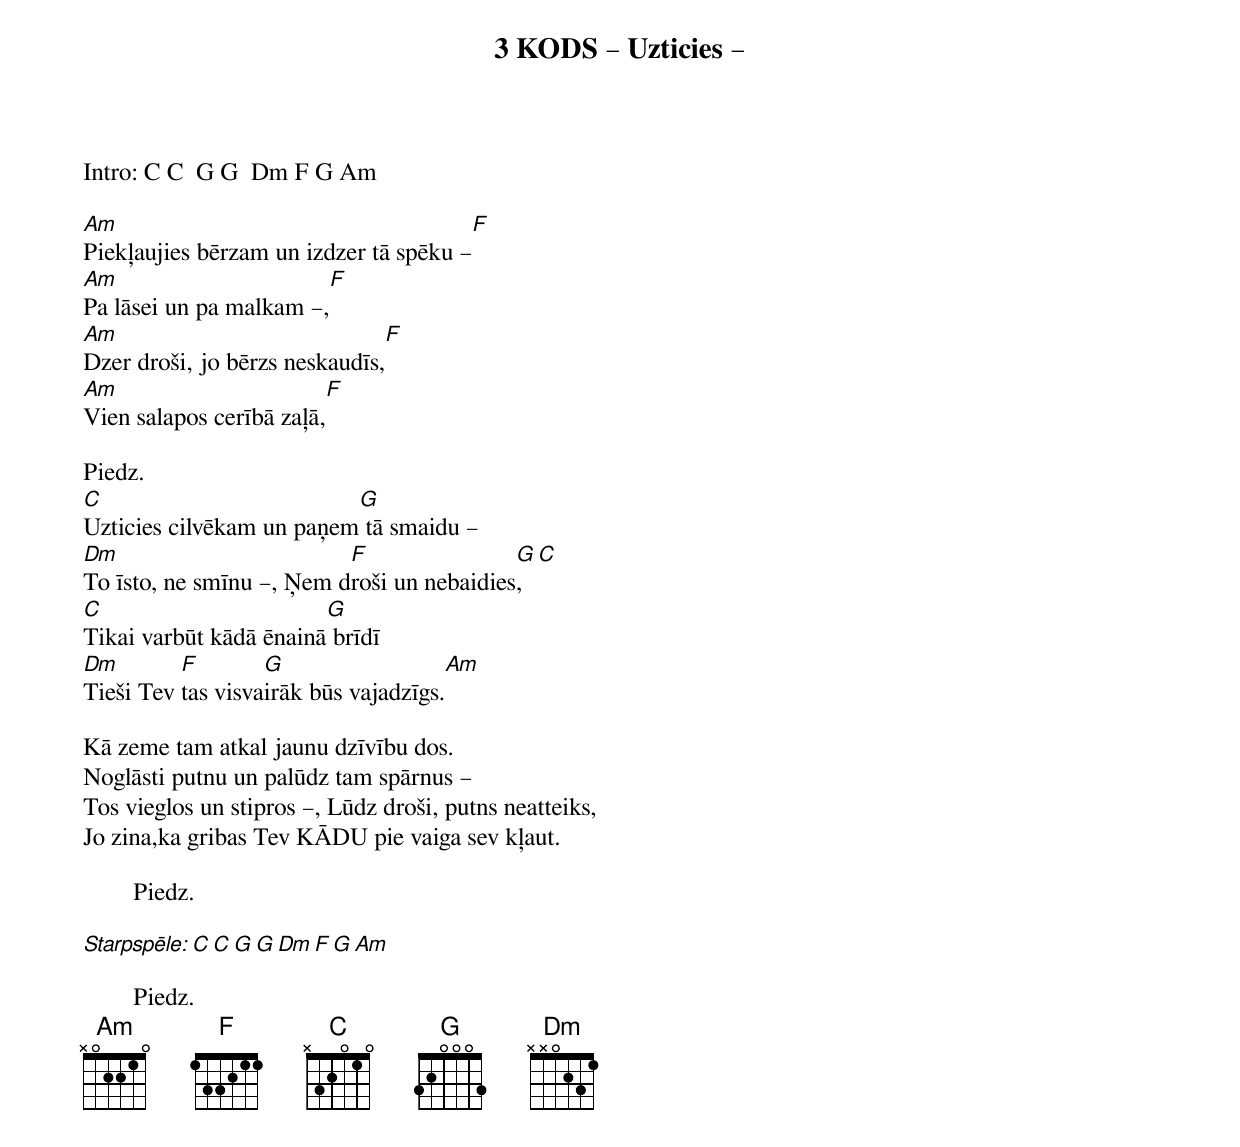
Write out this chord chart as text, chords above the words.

3 KODS – Uzticies –

Intro: C C  G G  Dm F G Am

Am						F
Piekļaujies bērzam un izdzer tā spēku –
Am			F
Pa lāsei un pa malkam –,
Am				F
Dzer droši, jo bērzs neskaudīs,
Am				F
Vien salapos cerībā zaļā,

Piedz.
C			  G
Uzticies cilvēkam un paņem tā smaidu –
Dm			  F	           G     C
To īsto, ne smīnu –, Ņem droši un nebaidies,
C			G
Tikai varbūt kādā ēnainā brīdī
Dm	  F	   G			Am
Tieši Tev tas visvairāk būs vajadzīgs.

Kā zeme tam atkal jaunu dzīvību dos.
Noglāsti putnu un palūdz tam spārnus –
Tos vieglos un stipros –, Lūdz droši, putns neatteiks,
Jo zina,ka gribas Tev KĀDU pie vaiga sev kļaut.

	Piedz.

Starpspēle: C C  G G  Dm F G Am

	Piedz.
